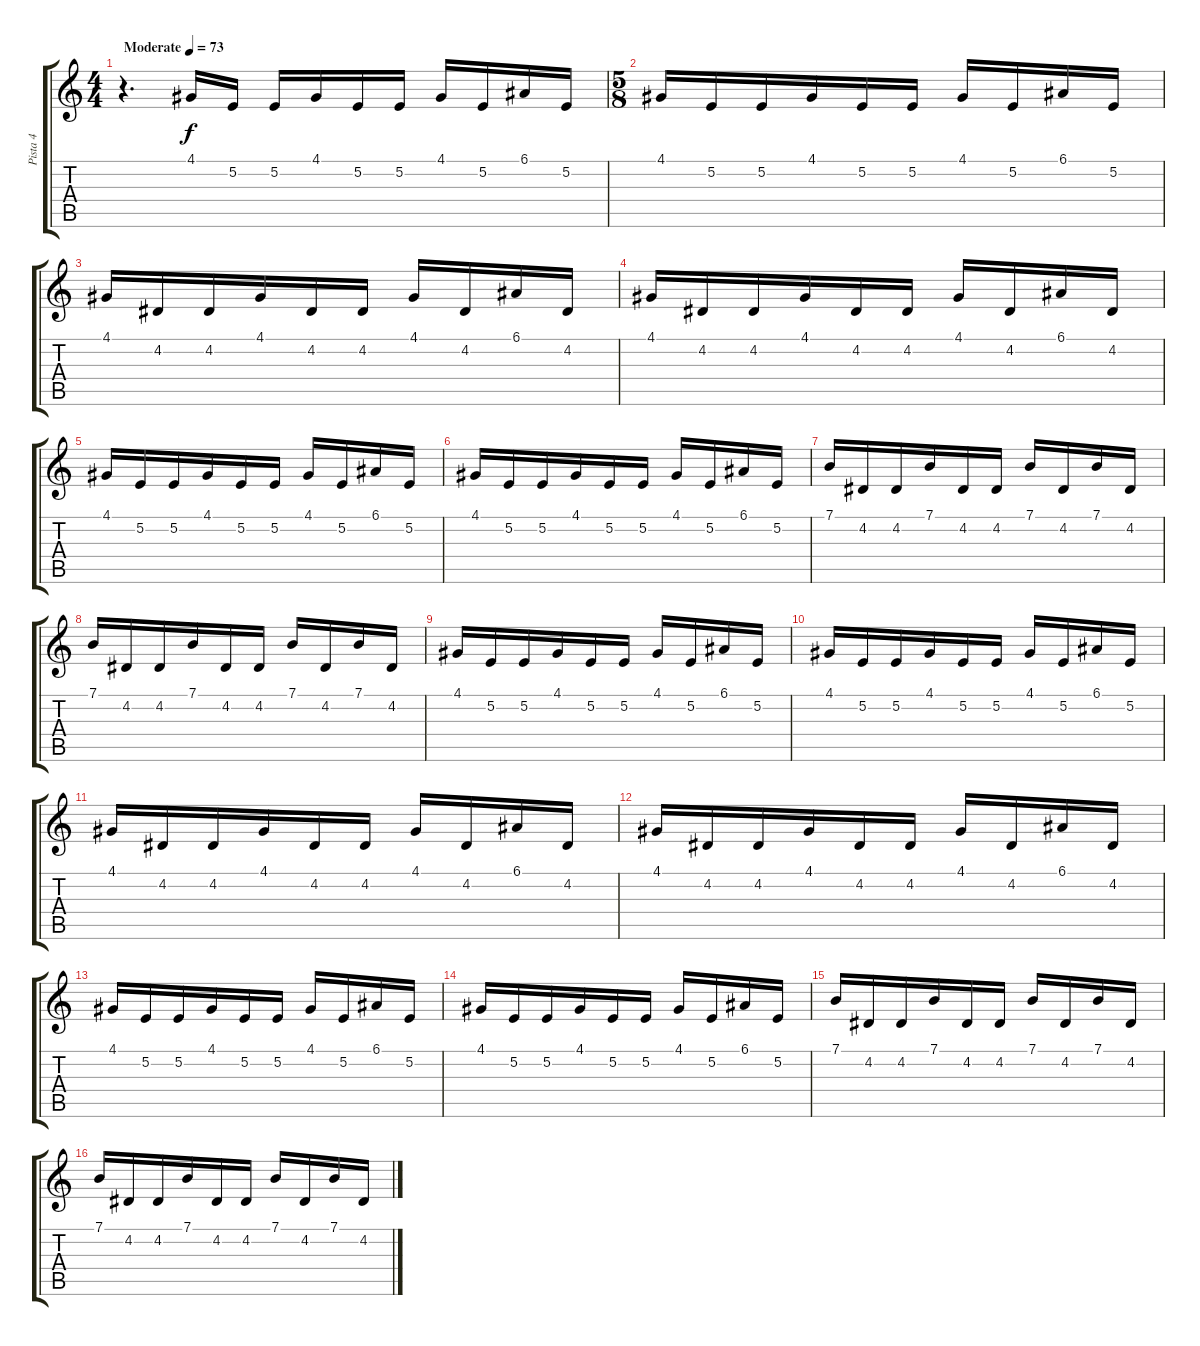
\track ("Pista 4" "Pista 4") {instrument pizzicatostrings}
\staff {score tabs}
\tuning (E4 B3 G3 D3 A2 E2) {hide}
\ts (4 4)
\tempo (73 "Moderate")
\clef g2
\ks c
r.4{d dy f instrument pizzicatostrings} 4.1.16 5.2.16 5.2.16 4.1.16 5.2.16 5.2.16 4.1.16 5.2.16 6.1.16 5.2.16 |
\ts (5 8)
4.1.16 5.2.16 5.2.16 4.1.16 5.2.16 5.2.16 4.1.16 5.2.16 6.1.16 5.2.16 |
4.1.16 4.2.16 4.2.16 4.1.16 4.2.16 4.2.16 4.1.16 4.2.16 6.1.16 4.2.16 |
4.1.16 4.2.16 4.2.16 4.1.16 4.2.16 4.2.16 4.1.16 4.2.16 6.1.16 4.2.16 |
4.1.16 5.2.16 5.2.16 4.1.16 5.2.16 5.2.16 4.1.16 5.2.16 6.1.16 5.2.16 |
4.1.16 5.2.16 5.2.16 4.1.16 5.2.16 5.2.16 4.1.16 5.2.16 6.1.16 5.2.16 |
7.1.16 4.2.16 4.2.16 7.1.16 4.2.16 4.2.16 7.1.16 4.2.16 7.1.16 4.2.16 |
7.1.16 4.2.16 4.2.16 7.1.16 4.2.16 4.2.16 7.1.16 4.2.16 7.1.16 4.2.16 |
4.1.16 5.2.16 5.2.16 4.1.16 5.2.16 5.2.16 4.1.16 5.2.16 6.1.16 5.2.16 |
4.1.16 5.2.16 5.2.16 4.1.16 5.2.16 5.2.16 4.1.16 5.2.16 6.1.16 5.2.16 |
4.1.16 4.2.16 4.2.16 4.1.16 4.2.16 4.2.16 4.1.16 4.2.16 6.1.16 4.2.16 |
4.1.16 4.2.16 4.2.16 4.1.16 4.2.16 4.2.16 4.1.16 4.2.16 6.1.16 4.2.16 |
4.1.16 5.2.16 5.2.16 4.1.16 5.2.16 5.2.16 4.1.16 5.2.16 6.1.16 5.2.16 |
4.1.16 5.2.16 5.2.16 4.1.16 5.2.16 5.2.16 4.1.16 5.2.16 6.1.16 5.2.16 |
7.1.16 4.2.16 4.2.16 7.1.16 4.2.16 4.2.16 7.1.16 4.2.16 7.1.16 4.2.16 |
7.1.16 4.2.16 4.2.16 7.1.16 4.2.16 4.2.16 7.1.16 4.2.16 7.1.16 4.2.16
